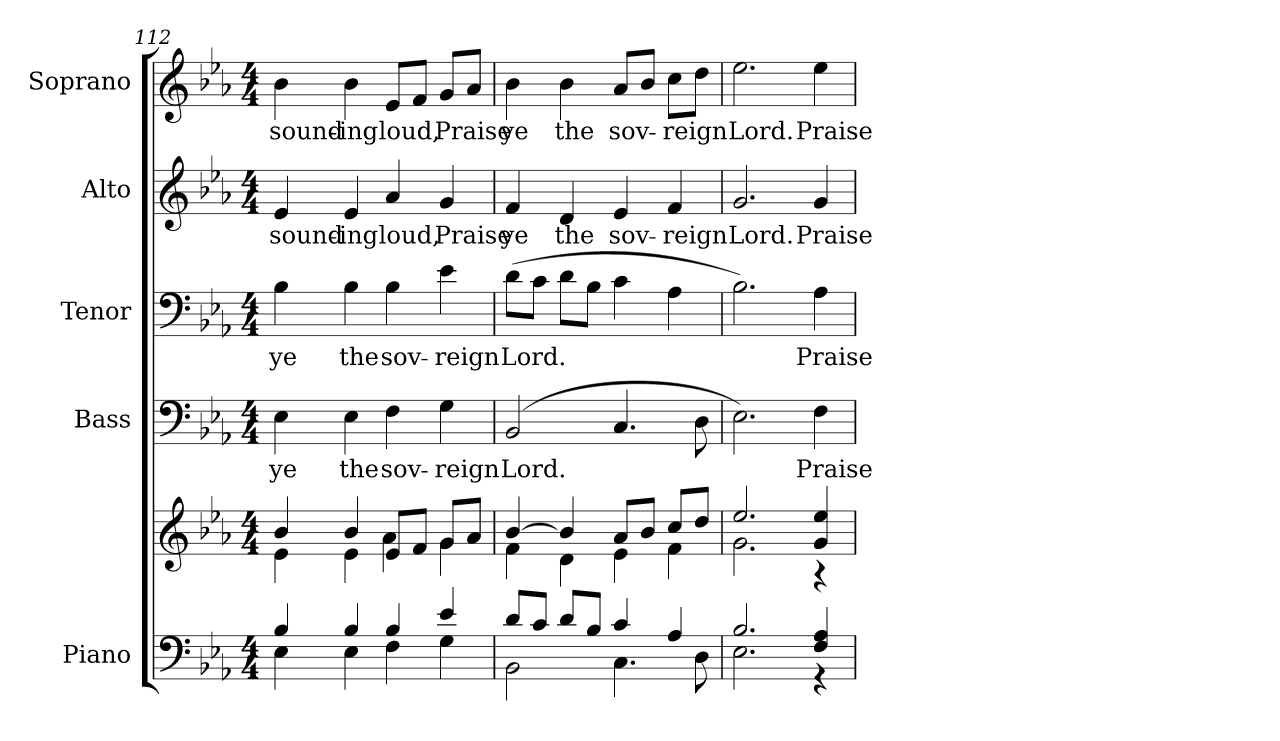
**kern	**kern	**kern	**text	**kern	**text	**kern	**text	**kern	**text
*part5	*part5	*part4	*part4	*part3	*part3	*part2	*part2	*part1	*part1
*staff6	*staff5	*staff4	*staff4	*staff3	*staff3	*staff2	*staff2	*staff1	*staff1
*I"Piano	*	*I"Bass	*	*I"Tenor	*	*I"Alto	*	*I"Soprano	*
*I'Pno.	*	*I'B.	*	*I'T.	*	*I'A.	*	*I'S.	*
*clefF4	*clefG2	*clefF4	*	*clefF4	*	*clefG2	*	*clefG2	*
*k[b-e-a-]	*k[b-e-a-]	*k[b-e-a-]	*	*k[b-e-a-]	*	*k[b-e-a-]	*	*k[b-e-a-]	*
*E-:	*E-:	*E-:	*	*E-:	*	*E-:	*	*E-:	*
*M4/4	*M4/4	*M4/4	*	*M4/4	*	*M4/4	*	*M4/4	*
=112	=112	=112	=112	=112	=112	=112	=112	=112	=112
*^	*^	*	*	*	*	*	*	*	*
!	!	!	!	!	!LO:LY:b:color=#000000	!	!	!	!	!	!
!	!	!	!	!	!	!	!LO:LY:b:color=#000000	!	!	!	!
!	!	!	!	!	!	!	!	!	!LO:LY:b:color=#000000	!	!
!	!	!	!	!	!	!	!	!	!	!	!LO:LY:b:color=#000000
4B-i/	4E-i\	4b-i/	4e-i\	4E-i\	ye	4B-i\	ye	4e-i/	sound-	4b-i\	sound-
!	!	!	!	!	!LO:LY:b:color=#000000	!	!	!	!	!	!
!	!	!	!	!	!	!	!LO:LY:b:color=#000000	!	!	!	!
!	!	!	!	!	!	!	!	!	!LO:LY:b:color=#000000	!	!
!	!	!	!	!	!	!	!	!	!	!	!LO:LY:b:color=#000000
4B-i/	4E-i\	4b-i/	4e-i\	4E-i\	the	4B-i\	the	4e-i/	-ing	4b-i\	-ing
!	!	!	!	!	!LO:LY:b:color=#000000	!	!	!	!	!	!
!	!	!	!	!	!	!	!LO:LY:b:color=#000000	!	!	!	!
!	!	!	!	!	!	!	!	!	!LO:LY:b:color=#000000	!	!
!	!	!	!	!	!	!	!	!	!	!	!LO:LY:b:color=#000000
4B-i/	4Fi\	8e-i/L	4a-i\	4Fi\	sov-	4B-i\	sov-	4a-i/	loud,	8e-i/L	loud,
.	.	8fi/J	.	.	.	.	.	.	.	8fi/J	.
!	!	!	!	!	!LO:LY:b:color=#000000	!	!	!	!	!	!
!	!	!	!	!	!	!	!LO:LY:b:color=#000000	!	!	!	!
!	!	!	!	!	!	!	!	!	!LO:LY:b:color=#000000	!	!
!	!	!	!	!	!	!	!	!	!	!	!LO:LY:b:color=#000000
4e-i/	4Gi\	8gi/L	4gi\	4Gi\	-reign	4e-i\	-reign	4gi/	Praise	8gi/L	Praise
.	.	8a-i/J	.	.	.	.	.	.	.	8a-i/J	.
!!LO:PB:g=z
=113	=113	=113	=113	=113	=113	=113	=113	=113	=113	=113	=113
!	!	!	!	!	!LO:LY:b:color=#000000	!	!	!	!	!	!
!	!	!	!	!	!	!	!LO:LY:b:color=#000000	!	!	!	!
!	!	!	!	!	!	!	!	!	!LO:LY:b:color=#000000	!	!
!	!	!	!	!	!	!	!	!	!	!	!LO:LY:b:color=#000000
8di/L	2BB-i\	[>4b-i/	4fi\	(2BB-i/	Lord.	(8di\L	Lord.	4fi/	ye	4b-i\	ye
8ci/J	.	.	.	.	.	8ci\J	.	.	.	.	.
!	!	!	!	!	!	!	!	!	!LO:LY:b:color=#000000	!	!
!	!	!	!	!	!	!	!	!	!	!	!LO:LY:b:color=#000000
8di/L	.	4b-i/]	4di\	.	.	8di\L	.	4di/	the	4b-i\	the
8B-i/J	.	.	.	.	.	8B-i\J	.	.	.	.	.
!	!	!	!	!	!	!	!	!	!LO:LY:b:color=#000000	!	!
!	!	!	!	!	!	!	!	!	!	!	!LO:LY:b:color=#000000
4ci/	4.Ci\	8a-i/L	4e-i\	4.Ci/	.	4ci\	.	4e-i/	sov-	8a-i/L	sov-
.	.	8b-i/J	.	.	.	.	.	.	.	8b-i/J	.
!	!	!	!	!	!	!	!	!	!LO:LY:b:color=#000000	!	!
!	!	!	!	!	!	!	!	!	!	!	!LO:LY:b:color=#000000
4A-i/	.	8cci/L	4fi\	.	.	4A-i\	.	4fi/	-reign	8cci\L	-reign
.	8Di\	8ddi/J	.	8Di\	.	.	.	.	.	8ddi\J	.
=114	=114	=114	=114	=114	=114	=114	=114	=114	=114	=114	=114
!	!	!	!	!	!	!	!	!	!LO:LY:b:color=#000000	!	!
!	!	!	!	!	!	!	!	!	!	!	!LO:LY:b:color=#000000
2.B-i/	2.E-i\	2.ee-i/	2.gi\	2.E-i\)	.	2.B-i\)	.	2.gi/	Lord.	2.ee-i\	Lord.
!	!	!	!	!	!LO:LY:b:color=#000000	!	!	!	!	!	!
!	!	!	!	!	!	!	!LO:LY:b:color=#000000	!	!	!	!
!	!	!	!	!	!	!	!	!	!LO:LY:b:color=#000000	!	!
!	!	!	!	!	!	!	!	!	!	!	!LO:LY:b:color=#000000
4Fi/ 4A-i	4r	4gi/ 4ee-i	4r	4Fi\	Praise	4A-i\	Praise	4gi/	Praise	4ee-i\	Praise
*v	*v	*	*	*	*	*	*	*	*	*	*
*	*v	*v	*	*	*	*	*	*	*	*
=	=	=	=	=	=	=	=	=	=
*-	*-	*-	*-	*-	*-	*-	*-	*-	*-
